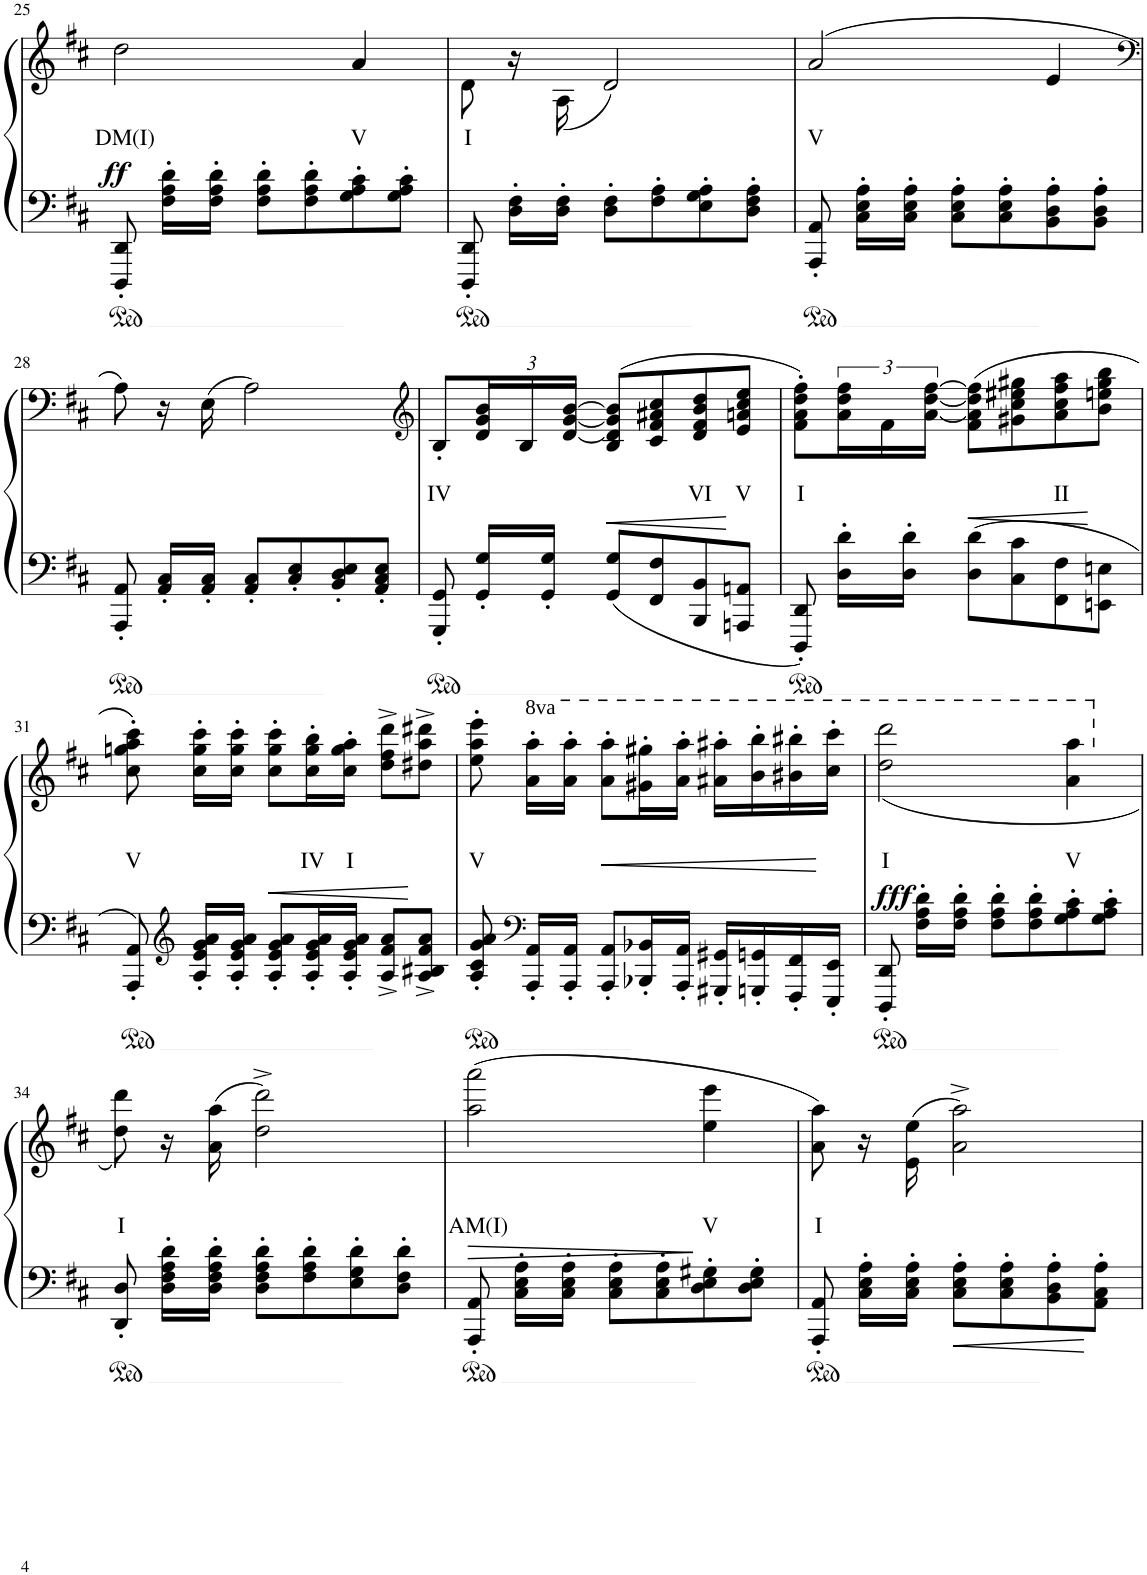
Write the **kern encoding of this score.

**kern	**kern	**text	**dynam
*part1	*part1	*part1	*part1
*staff2	*staff1	*staff1	*staff1/2
*I"Piano	*	*	*
*I'Pno	*	*	*
!!LO:PB:g=z
*clefF4	*clefG2	*	*
*k[f#c#]	*k[f#c#]	*	*
*M3/4	*M3/4	*	*
=25	=25	=25	=25
!	!	!LO:LY:b	!LO:DY:b
8DDD/' 8DD/'	2dd\	DM(I)	ff
16F#\' 16A\' 16d\'LL	.	.	.
16F#\' 16A\' 16d\'JJ	.	.	.
8F#\' 8A\' 8d\'L	.	.	.
8F#\' 8A\' 8d\'	.	.	.
!	!	!LO:LY:b	!
8G\' 8A\' 8c#\'	4a/	V	.
8G\' 8A\' 8c#\'J	.	.	.
=26	=26	=26	=26
*	*^	*	*
!	!	!	!LO:LY:b	!
8DDD/' 8DD/'	8ryy	8d\	I	.
16D\' 16F#\'LL	16r	16ryy	.	.
16D\' 16F#\'JJ	16ryy	(>16A\	.	.
8D\' 8F#\'L	(2d/	2ryy	.	.
8F#\' 8A\'	.	.	.	.
8E\' 8G\' 8A\'	.	.	.	.
8D\' 8F#\' 8A\'J	.	.	.	.
*	*v	*v	*	*
=27	=27	=27	=27
!	!	!LO:LY:b	!
8AAA/' 8AA/'	2a/	V	.
16C#\' 16E\' 16A\'LL	.	.	.
16C#\' 16E\' 16A\'JJ	.	.	.
8C#\' 8E\' 8A\'L	.	.	.
8C#\' 8E\' 8A\'	.	.	.
8BB\' 8D\' 8A\'	4e/	.	.
8BB\' 8D\' 8A\'J	.	.	.
!!LO:LB:g=z
=28	=28	=28	=28
*	*clefF4	*	*
*	*^	*	*
8AAA/' 8AA/'	8ryy	8A\)	.	.
16AA/' 16C#/'LL	16r	16ryy	.	.
16AA/' 16C#/'JJ	16ryy	(>16E\	.	.
8AA/' 8C#/'L	(2A\	2ryy	.	.
8C#/' 8E/'	.	.	.	.
8BB/' 8D/' 8E/'	.	.	.	.
8AA/' 8C#/' 8E/'J	.	.	.	.
*	*v	*v	*	*
=29	=29	=29	=29
*	*clefG2	*	*
!	!	!LO:LY:b	!
8GGG/' 8GG/'	8B'/L	IV	.
*	*Xbrackettup	*	*
16GG/' 16G/'LL	24d/ 24g/ 24b/L	.	.
.	24B/	.	.
16GG/' 16G/'JJ	.	.	.
.	[24d/ [24g/ [>24b/JJ	.	.
!	!	!	!LO:HP:b
8GG/ 8G/L	(>8B/ 8d/] 8g/] 8b/]L	.	<
8FF#/ 8F#/	8c#/ 8f#/ 8a#X/ 8cc#/	.	.
!	!	!LO:LY:b	!
8BBB/ 8BB/	8d/ 8f#/ 8b/ 8dd/	VI	.
!	!	!LO:LY:b	!
8AAAn/ 8AAn/J	8e/ 8an/ 8cc#/ 8ee/J	V	[
=30	=30	=30	=30
!	!	!LO:LY:b	!
8DDD/' 8DD/')	8f#\' 8a\' 8dd\' 8ff#\'L)	I	.
*	*brackettup	*	*
16D\' 16d\'LL	24a\ 24dd\ 24ff#\L	.	.
.	24f#\	.	.
16D\' 16d\'JJ	.	.	.
.	[<24a\ [<24dd\ [24ff#\JJ	.	.
!	!	!	!LO:HP:b
8D\ 8d\L	(8f#\ 8a\] 8dd\] 8ff#\]L	.	<
8C#\ 8c#\	8g#X\ 8cc#\ 8ee#X\ 8gg#X\	.	.
!	!	!LO:LY:b	!
8FF#\ 8F#\	8a\ 8cc#\ 8ff#\ 8aa\	II	.
8EEn\ 8En\J	8b\ 8een\ 8gg#\ 8bb\J	.	[
!!LO:LB:g=z
=31	=31	=31	=31
!	!	!LO:LY:b	!
8AAA/' 8AA/'	8cc#\' 8ggn\' 8aa\' 8ccc#\')	V	.
*clefG2	*	*	*
16A/' 16e/' 16g/' 16a/'LL	16cc#\' 16gg\' 16ccc#\'LL	.	.
16A/' 16e/' 16g/' 16a/'JJ	16cc#\' 16gg\' 16ccc#\'JJ	.	.
!	!	!	!LO:HP:b
8A/' 8e/' 8g/' 8a/'L	8cc#\' 8gg\' 8ccc#\'L	.	<
!	!	!LO:LY:b	!
16A/' 16e/' 16g/' 16a/'L	16cc#\' 16gg\' 16bb\'L	IV	.
!	!	!LO:LY:b	!
16A/' 16e/' 16g/' 16a/'JJ	16cc#\' 16gg\' 16aa\'JJ	I	.
8A/^ 8f#/^ 8a/^L	8dd\^ 8ff#\^ 8ddd\^L	.	.
8A/^ 8B#X/^ 8f#/^ 8a/^J	8dd#X\^ 8aa\^ 8ddd#X\^J	.	[
=32	=32	=32	=32
!	!	!LO:LY:b	!
8A/' 8c#/' 8g/' 8a/'	8ee\' 8aa\' 8eee\'	V	.
*clefF4	*	*	*
*	*8va	*	*
16AAA/' 16AA/'LL	16aa\' 16aaa\'LL	.	.
16AAA/' 16AA/'JJ	16aa\' 16aaa\'JJ	.	.
!	!	!	!LO:HP:b
8AAA/' 8AA/'L	8aa\' 8aaa\'L	.	<
16BBB-X/' 16BB-X/'L	16gg#X\' 16ggg#X\'L	.	.
16AAA/' 16AA/'JJ	16aa\' 16aaa\'JJ	.	.
16GGG#X/' 16GG#X/'LL	16aa#X\' 16aaa#X\'LL	.	.
16GGGn/' 16GGn/'	16bb\' 16bbb\'	.	.
16FFF#/' 16FF#/'	16bb#X\' 16bbb#X\'	.	.
16EEE/' 16EE/'JJ	16ccc#\' 16cccc#\'JJ	.	[
=33	=33	=33	=33
!	!	!LO:LY:b	!LO:DY:b
8DDD/' 8DD/'	(2ddd\ 2dddd\	I	fff
16F#\' 16A\' 16d\'LL	.	.	.
16F#\' 16A\' 16d\'JJ	.	.	.
8F#\' 8A\' 8d\'L	.	.	.
8F#\' 8A\' 8d\'	.	.	.
!	!	!LO:LY:b	!
8G\' 8A\' 8c#\'	4aa\ 4aaa\	V	.
8G\' 8A\' 8c#\'J	.	.	.
!!LO:LB:g=z
=34	=34	=34	=34
*	*X8va	*	*
*	*^	*	*
!	!	!	!LO:LY:b	!
8DD/' 8D/'	8ryy	8dd\ 8ddd\)	I	.
16D\' 16F#\' 16A\' 16d\'LL	16r	16ryy	.	.
16D\' 16F#\' 16A\' 16d\'JJ	16ryy	(>16a\ 16aa\	.	.
8D\' 8F#\' 8A\' 8d\'L	(2dd\^ 2ddd\^	2ryy	.	.
8F#\' 8A\' 8d\'	.	.	.	.
8E\' 8G\' 8d\'	.	.	.	.
8D\' 8F#\' 8d\'J	.	.	.	.
*	*v	*v	*	*
=35	=35	=35	=35
!	!	!LO:LY:b	!LO:HP:b
8AAA/' 8AA/'	(>2aa\ 2aaa\	AM(I)	>
16C#\' 16E\' 16A\'LL	.	.	.
16C#\' 16E\' 16A\'JJ	.	.	.
8C#\' 8E\' 8A\'L	.	.	.
8C#\' 8E\' 8A\'	.	.	.
!	!	!LO:LY:b	!
8D\' 8E\' 8G#X\'	4ee\ 4eee\	V	]
8D\' 8E\' 8G#\'J	.	.	.
=36	=36	=36	=36
*	*^	*	*
!	!	!	!LO:LY:b	!
8AAA/' 8AA/'	8ryy	8a\ 8aa\)	I	.
16C#\' 16E\' 16A\'LL	16r	16ryy	.	.
16C#\' 16E\' 16A\'JJ	16ryy	16e\ 16ee\	.	.
8C#\' 8E\' 8A\'L	2a\^ 2aa\^)	2ryy	.	.
8C#\' 8E\' 8A\'	.	.	.	.
8BB\' 8D\' 8A\'	.	.	.	.
8AA\' 8C#\' 8A\'J	.	.	.	.
*	*v	*v	*	*
=	=	=	=
*-	*-	*-	*-
